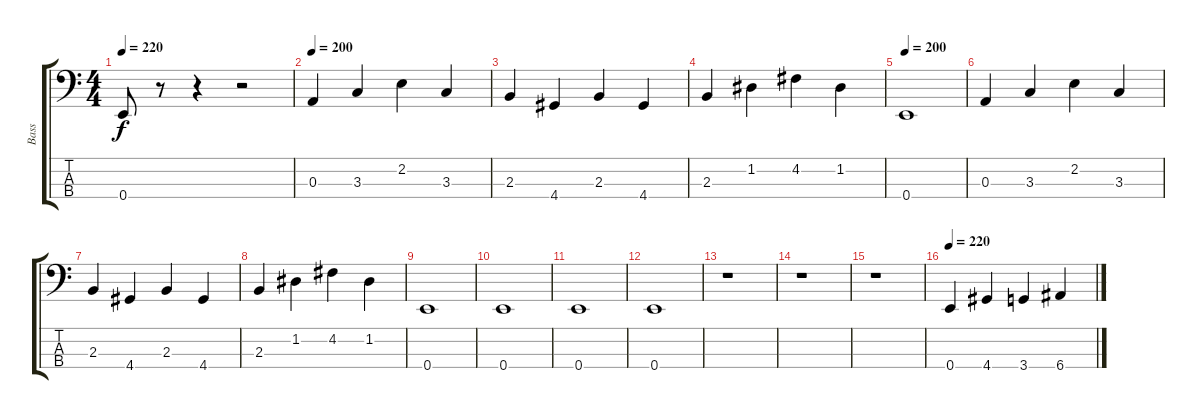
\track ("Bass" "Bass") {instrument electricbasspick}
\staff {score tabs}
\tuning (G2 D2 A1 E1) {hide}
\ts (4 4)
\tempo 220
\clef f4
\ks c
0.4.8{dy f} r.8 r.4 r.2 |
\tempo 200
0.3.4 3.3.4 2.2.4 3.3.4 |
2.3.4 4.4.4 2.3.4 4.4.4 |
2.3.4 1.2.4 4.2.4 1.2.4 |
\tempo 200
0.4.1 |
0.3.4 3.3.4 2.2.4 3.3.4 |
2.3.4 4.4.4 2.3.4 4.4.4 |
2.3.4 1.2.4 4.2.4 1.2.4 |
0.4.1 |
0.4.1 |
0.4.1 |
0.4.1 |
r.1 |
r.1 |
r.1 |
\tempo 220
0.4.4 4.4.4 3.4.4 6.4.4
